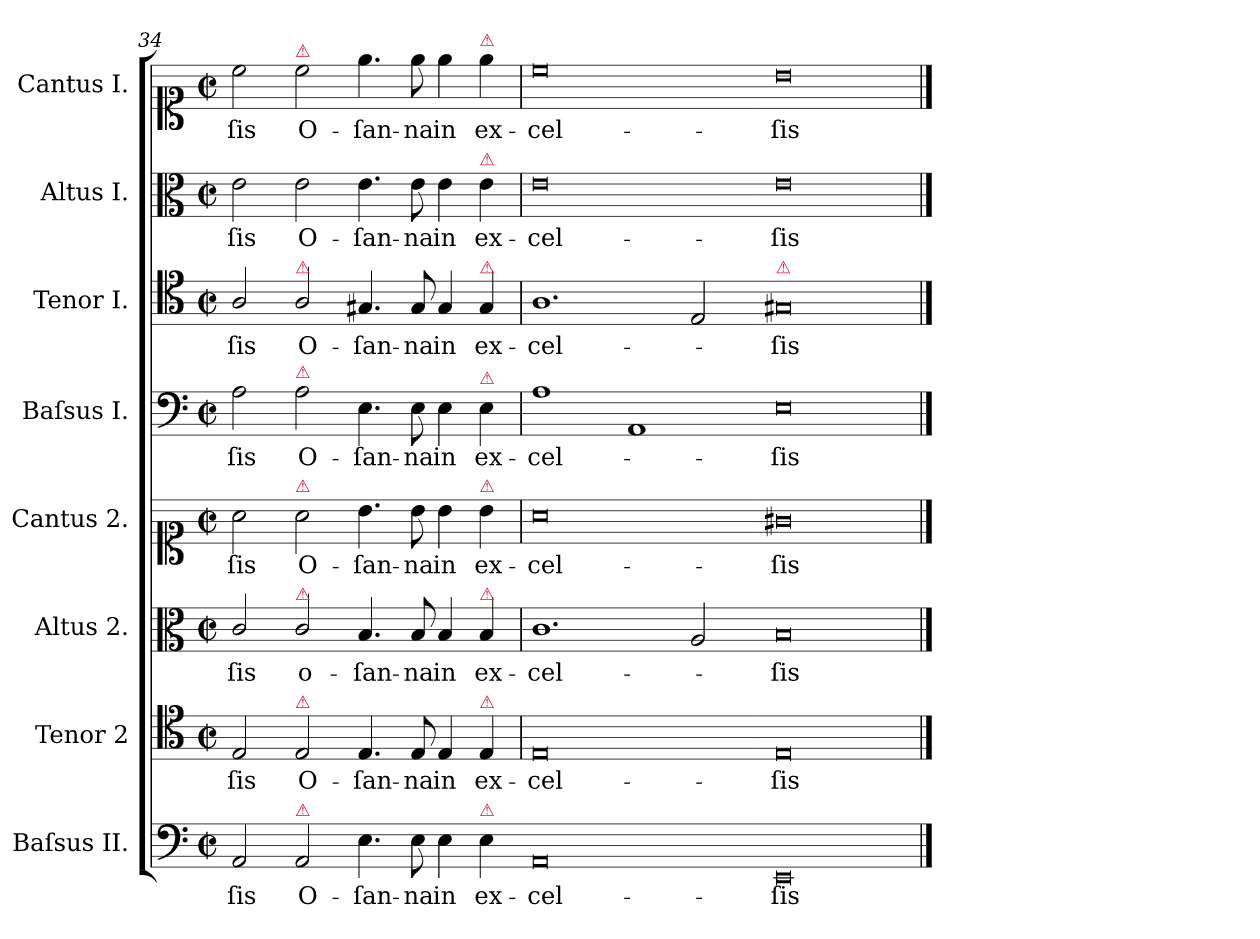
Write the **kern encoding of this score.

**kern	**text	**kern	**text	**kern	**text	**kern	**text	**kern	**text	**kern	**text	**kern	**text	**kern	**text
*part8	*part8	*part7	*part7	*part6	*part6	*part5	*part5	*part4	*part4	*part3	*part3	*part2	*part2	*part1	*part1
*staff8	*staff8	*staff7	*staff7	*staff6	*staff6	*staff5	*staff5	*staff4	*staff4	*staff3	*staff3	*staff2	*staff2	*staff1	*staff1
*I"Baſsus II.	*	*I"Tenor 2	*	*I"Altus 2.	*	*I"Cantus 2.	*	*I"Baſsus I.	*	*I"Tenor I.	*	*I"Altus I.	*	*I"Cantus I.	*
*I'B 2	*	*I'T 2	*	*I'A 2	*	*I'S 2	*	*I'B 1	*	*I'T 1	*	*I'A 1	*	*I'S 1	*
*clefF4	*	*clefC4	*	*clefC3	*	*clefC1	*	*clefF4	*	*clefC4	*	*clefC3	*	*clefC1	*
*k[]	*	*k[]	*	*k[]	*	*k[]	*	*k[]	*	*k[]	*	*k[]	*	*k[]	*
*M2/1	*	*M2/1	*	*M2/1	*	*M2/1	*	*M2/1	*	*M2/1	*	*M2/1	*	*M2/1	*
*met(c|)	*	*met(c|)	*	*met(c|)	*	*met(c|)	*	*met(c|)	*	*met(c|)	*	*met(c|)	*	*met(c|)	*
=34	=34	=34	=34	=34	=34	=34	=34	=34	=34	=34	=34	=34	=34	=34	=34
!	!LO:LY:i	!	!LO:LY:i	!	!LO:LY:i	!	!LO:LY:i	!	!LO:LY:i	!	!LO:LY:i	!	!LO:LY:i	!	!LO:LY:i
2AA	-ſis	2E	-ſis	2c/	-ſis	2a\	-ſis	2A	-ſis	2A/	-ſis	2e	-ſis	2cc\	-ſis
!	!	!	!	!	!	!	!	!	!	!	!	!	!	!LO:TX:a:color=crimson:t=⚠	!
!	!	!	!	!	!	!	!	!	!	!LO:TX:a:color=crimson:t=⚠	!	!	!	!	!
!	!	!	!	!	!	!	!	!LO:TX:a:color=crimson:t=⚠	!	!	!	!	!	!	!
!	!	!	!	!	!	!LO:TX:a:color=crimson:t=⚠	!	!	!	!	!	!	!	!	!
!	!	!	!	!LO:TX:a:color=crimson:t=⚠	!	!	!	!	!	!	!	!	!	!	!
!	!	!LO:TX:a:color=crimson:t=⚠	!	!	!	!	!	!	!	!	!	!	!	!	!
!LO:TX:a:color=crimson:t=⚠	!	!	!	!	!	!	!	!	!	!	!	!	!	!	!
!	!LO:LY:i	!	!LO:LY:i	!	!LO:LY:i	!	!LO:LY:i	!	!LO:LY:i	!	!LO:LY:i	!	!LO:LY:i	!	!LO:LY:i
2AA	O-	2E	O-	2c/	o-	2a\	O-	2A	O-	2A/	O-	2e	O-	2cc\	O-
!	!LO:LY:i	!	!LO:LY:i	!	!LO:LY:i	!	!LO:LY:i	!	!LO:LY:i	!	!LO:LY:i	!	!LO:LY:i	!	!LO:LY:i
4.E	-ſan-	4.E	-ſan-	4.B/	-ſan-	4.b\	-ſan-	4.E	-ſan-	4.G#X/	-ſan-	4.e	-ſan-	4.ee\	-ſan-
!	!LO:LY:i	!	!LO:LY:i	!	!LO:LY:i	!	!LO:LY:i	!	!LO:LY:i	!	!LO:LY:i	!	!LO:LY:i	!	!LO:LY:i
8E	-na	8E	-na	8B/	-na	8b\	-na	8E	-na	8G#/	-na	8e	-na	8ee\	-na
!	!LO:LY:i	!	!LO:LY:i	!	!LO:LY:i	!	!LO:LY:i	!	!LO:LY:i	!	!LO:LY:i	!	!LO:LY:i	!	!LO:LY:i
4E	in	4E	in	4B/	in	4b\	in	4E	in	4G#/	in	4e	in	4ee\	in
!	!	!	!	!	!	!	!	!	!	!	!	!	!	!LO:TX:a:color=crimson:t=⚠	!
!	!	!	!	!	!	!	!	!	!	!	!	!LO:TX:a:color=crimson:t=⚠	!	!	!
!	!	!	!	!	!	!	!	!	!	!LO:TX:a:color=crimson:t=⚠	!	!	!	!	!
!	!	!	!	!	!	!	!	!LO:TX:a:color=crimson:t=⚠	!	!	!	!	!	!	!
!	!	!	!	!	!	!LO:TX:a:color=crimson:t=⚠	!	!	!	!	!	!	!	!	!
!	!	!	!	!LO:TX:a:color=crimson:t=⚠	!	!	!	!	!	!	!	!	!	!	!
!	!	!LO:TX:a:color=crimson:t=⚠	!	!	!	!	!	!	!	!	!	!	!	!	!
!LO:TX:a:color=crimson:t=⚠	!	!	!	!	!	!	!	!	!	!	!	!	!	!	!
!	!LO:LY:i	!	!LO:LY:i	!	!LO:LY:i	!	!LO:LY:i	!	!LO:LY:i	!	!LO:LY:i	!	!LO:LY:i	!	!LO:LY:i
4E	ex-	4E	ex-	4B/	ex-	4b\	ex-	4E	ex-	4G#/	ex-	4e	ex-	4ee\	ex-
=35-	=35	=35	=35	=35	=35	=35	=35	=35	=35	=35	=35	=35	=35	=35	=35
!	!LO:LY:i	!	!LO:LY:i	!	!LO:LY:i	!	!LO:LY:i	!	!LO:LY:i	!	!LO:LY:i	!	!LO:LY:i	!	!LO:LY:i
0AA	-cel-	0E	-cel-	1.c	-cel-	0a	-cel-	1A	-cel-	1.A	-cel-	0e	-cel-	0cc	-cel-
.	.	.	.	.	.	.	.	1AA	.	.	.	.	.	.	.
.	.	.	.	2A/	.	.	.	.	.	2E/	.	.	.	.	.
=36-	=36-	=36-	=36-	=36-	=36-	=36-	=36-	=36-	=36-	=36-	=36-	=36-	=36-	=36-	=36-
!	!	!	!	!	!	!	!	!	!	!LO:TX:a:color=crimson:t=⚠	!	!	!	!	!
!	!LO:LY:i	!	!LO:LY:i	!	!LO:LY:i	!	!LO:LY:i	!	!LO:LY:i	!	!LO:LY:i	!	!LO:LY:i	!	!LO:LY:i
0EE	-ſis	0E	-ſis	0B	-ſis	0g#X	-ſis	0E	-ſis	0G#X	-ſis	0e	-ſis	0b	-ſis
==	==	==	==	==	==	==	==	==	==	==	==	==	==	==	==
*-	*-	*-	*-	*-	*-	*-	*-	*-	*-	*-	*-	*-	*-	*-	*-
